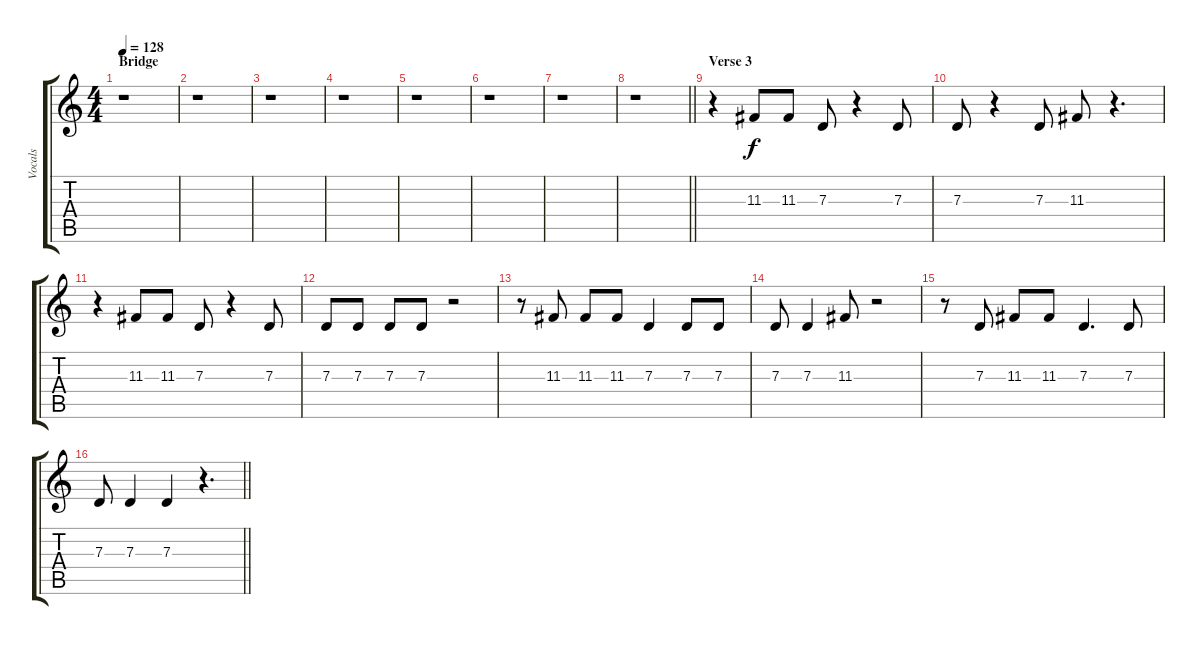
\track ("Vocals" "Vocals") {instrument lead2sawtooth}
\staff {score tabs}
\tuning (E4 B3 G3 D3 A2 E2) {hide}
\ts (4 4)
\section ("" "Bridge")
\tempo 128
\clef g2
\ks c
r.1{dy f} |
r.1 |
r.1 |
r.1 |
r.1 |
r.1 |
r.1 |
\barLineRight lightlight
r.1 |
\section ("" "Verse 3")
r.4 11.3.8 11.3.8 7.3.8 r.4 7.3.8 |
7.3.8 r.4 7.3.8 11.3.8 r.4{d} |
r.4 11.3.8 11.3.8 7.3.8 r.4 7.3.8 |
7.3.8 7.3.8 7.3.8 7.3.8 r.2 |
r.8 11.3.8 11.3.8 11.3.8 7.3.4 7.3.8 7.3.8 |
7.3.8 7.3.4 11.3.8 r.2 |
r.8 7.3.8 11.3.8 11.3.8 7.3.4{d} 7.3.8 |
\barLineRight lightlight
7.3.8 7.3.4 7.3.4 r.4{d}
